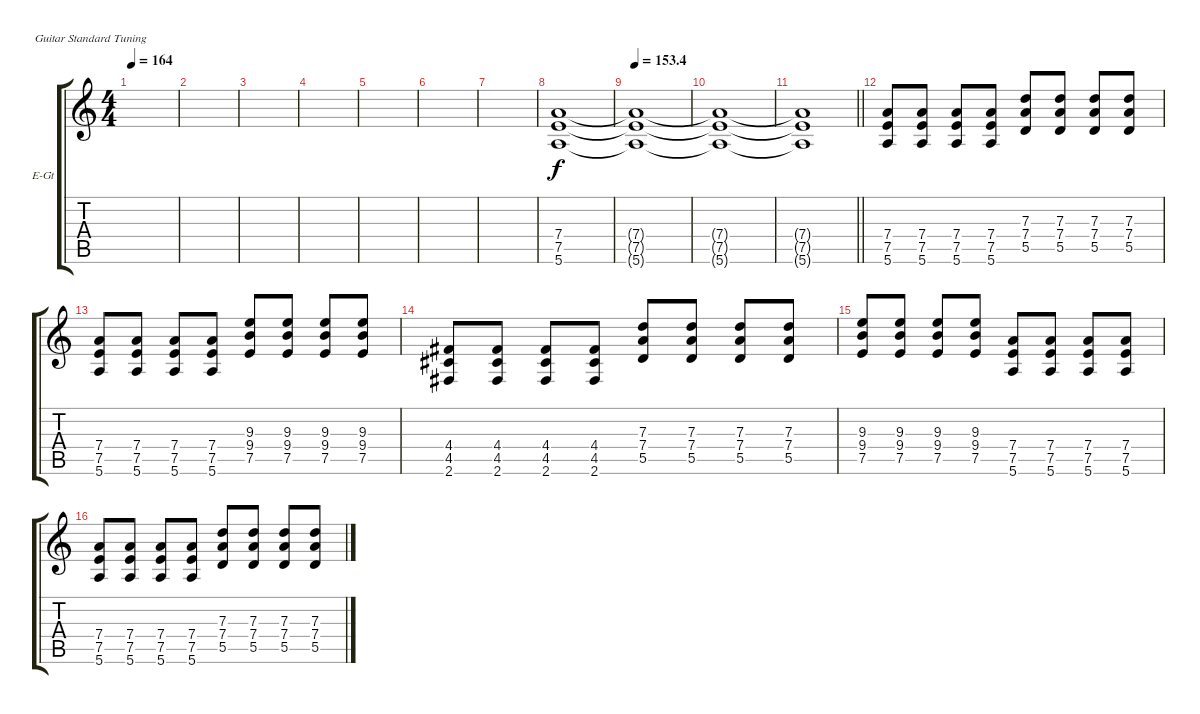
\bracketExtendMode groupsimilarinstruments
\firstSystemTrackNameOrientation horizontal
\otherSystemsTrackNameOrientation horizontal
\track ("guitar" "E-Gt") {instrument electricguitarjazz}
\staff {score tabs}
\tuning (E4 B3 G3 D3 A2 E2)
\ts (4 4)
\tempo 164
\clef g2
\ks c
|
|
|
|
|
|
|
(5.6 7.5 7.4).1 |
\tempo
153.4 (5.6{t} 7.5{t} 7.4{t}).1 |
(5.6{t} 7.5{t} 7.4{t}).1 |
\barLineRight lightlight
(5.6{t} 7.5{t} 7.4{t}).1 |
(7.4 7.5 5.6).8{dy f} (7.4 7.5 5.6).8 (7.4 7.5 5.6).8 (7.4 7.5 5.6).8 (7.3 7.4 5.5).8 (7.3 7.4 5.5).8 (7.3 7.4 5.5).8 (7.3 7.4 5.5).8 |
(7.4 7.5 5.6).8 (7.4 7.5 5.6).8 (7.4 7.5 5.6).8 (7.4 7.5 5.6).8 (9.3 9.4 7.5).8 (9.3 9.4 7.5).8 (9.3 9.4 7.5).8 (9.3 9.4 7.5).8 |
(4.4 4.5 2.6).8 (4.4 4.5 2.6).8 (4.4 4.5 2.6).8 (4.4 4.5 2.6).8 (7.3 7.4 5.5).8 (7.3 7.4 5.5).8 (7.3 7.4 5.5).8 (7.3 7.4 5.5).8 |
(9.3 9.4 7.5).8 (9.3 9.4 7.5).8 (9.3 9.4 7.5).8 (9.3 9.4 7.5).8 (7.4 7.5 5.6).8 (7.4 7.5 5.6).8 (7.4 7.5 5.6).8 (7.4 7.5 5.6).8 |
(7.4 7.5 5.6).8 (7.4 7.5 5.6).8 (7.4 7.5 5.6).8 (7.4 7.5 5.6).8 (7.3 7.4 5.5).8 (7.3 7.4 5.5).8 (7.3 7.4 5.5).8 (7.3 7.4 5.5).8
